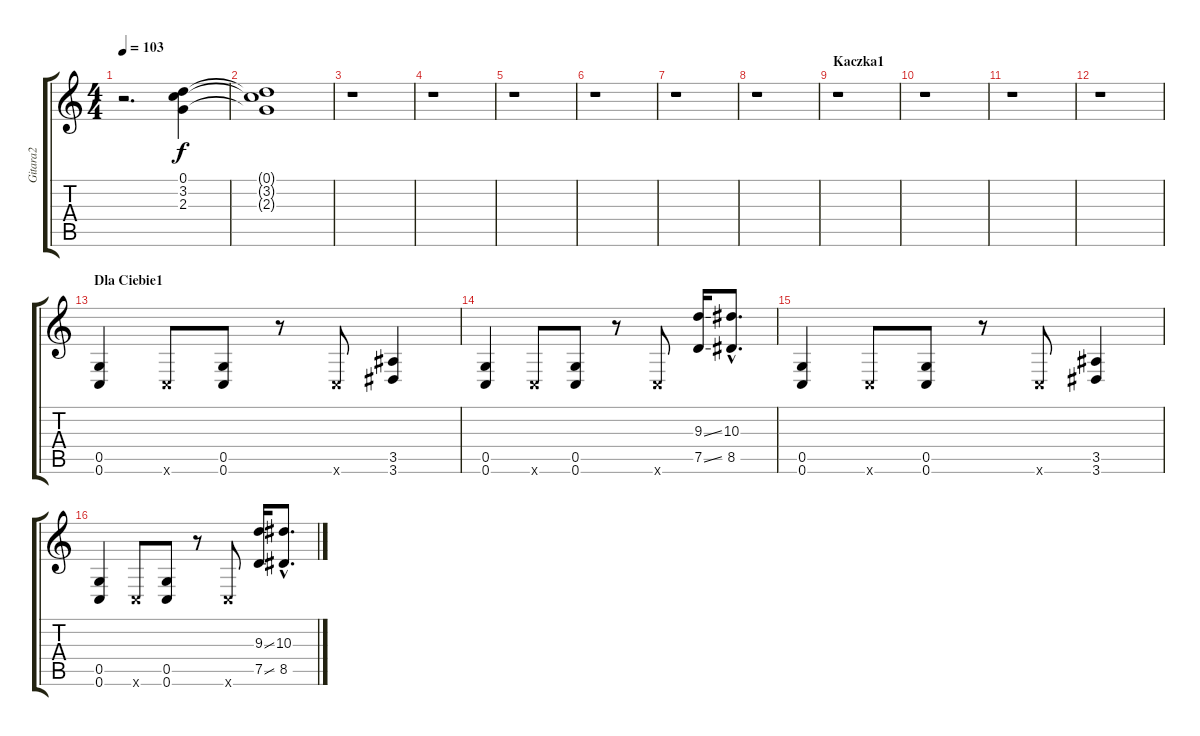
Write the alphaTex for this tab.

\track ("Gitara2" "Gitara2") {instrument distortionguitar}
\staff {score tabs}
\tuning (D4 A3 F3 C3 G2 C2) {hide}
\ts (4 4)
\tempo 103
\clef g2
\ks c
r.2{d dy f} (0.1 3.2 2.3).4{volume 9 instrument acousticguitarnylon} |
(0.1{t} 3.2{t} 2.3{t}).1 |
r.1 |
r.1 |
r.1 |
r.1 |
r.1 |
r.1 |
\section ("" "Kaczka1")
r.1 |
r.1 |
r.1 |
r.1 |
\section ("" "Dla Ciebie1")
(0.5 0.6).4{volume 16 balance 14 instrument distortionguitar} 0.6{x}.8 (0.5 0.6).8 r.8 0.6{x}.8 (3.5 3.6).4 |
(0.5 0.6).4 0.6{x}.8 (0.5 0.6).8 r.8 0.6{x}.8 (9.3{ss} 7.5{ss}).16 (10.3{hac} 8.5{hac}).8{d} |
(0.5 0.6).4 0.6{x}.8 (0.5 0.6).8 r.8 0.6{x}.8 (3.5 3.6).4 |
(0.5 0.6).4 0.6{x}.8 (0.5 0.6).8 r.8 0.6{x}.8 (9.3{ss} 7.5{ss}).16 (10.3{hac} 8.5{hac}).8{d}
